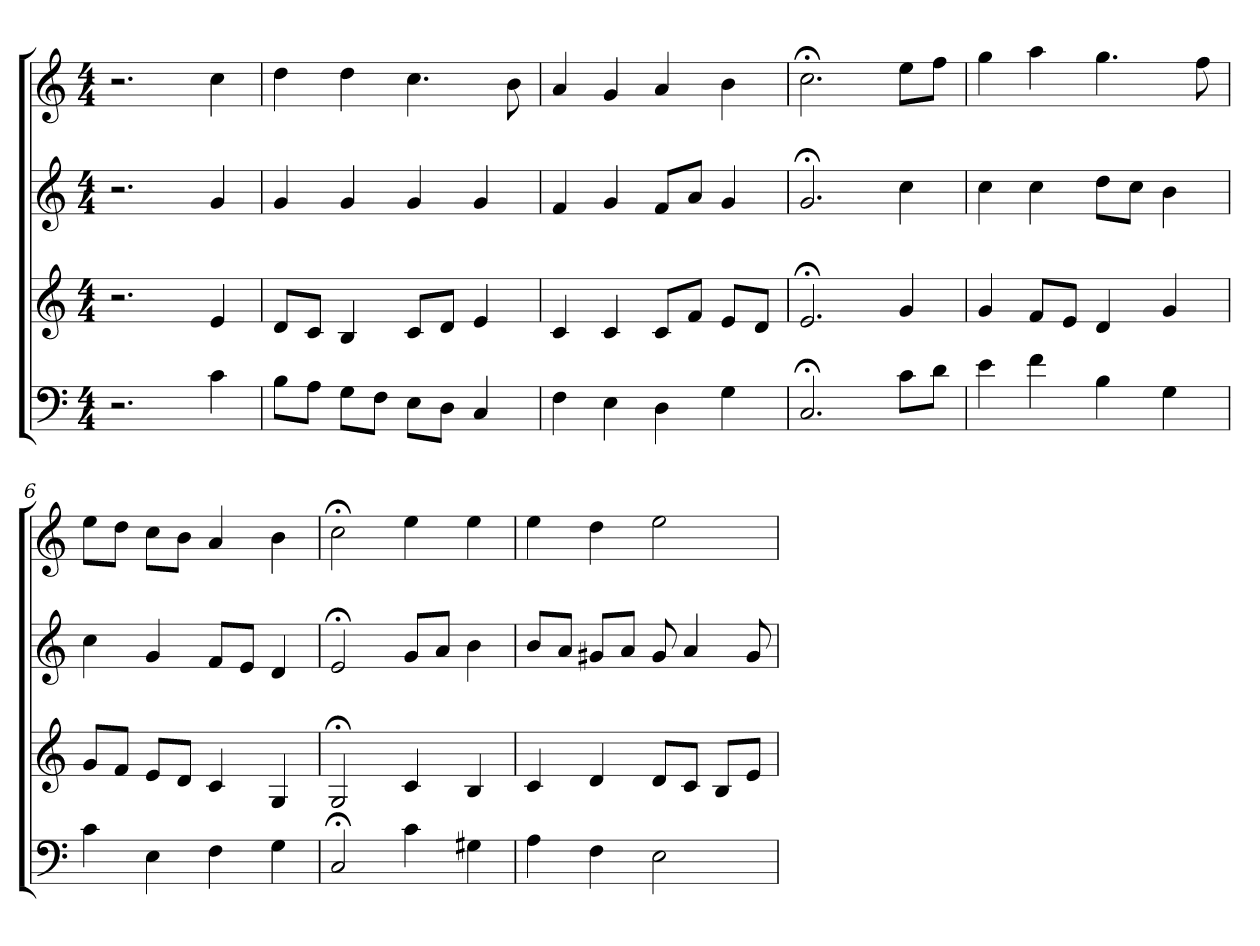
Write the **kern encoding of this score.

**kern	**kern	**kern	**kern
*part4	*part3	*part2	*part1
*staff4	*staff3	*staff2	*staff1
*clefF4	*clefG2	*clefG2	*clefG2
*k[]	*k[]	*k[]	*k[]
*C:	*C:	*C:	*C:
*M4/4	*M4/4	*M4/4	*M4/4
=1	=1	=1	=1
2.r	2.r	2.r	2.r
4c	4e	4g	4cc
=2	=2	=2	=2
8B\L	8d/L	4g	4dd
8A\J	8c/J	.	.
8G\L	4B	4g	4dd
8F\J	.	.	.
8E\L	8c/L	4g	4.cc
8D\J	8d/J	.	.
4C	4e	4g	.
.	.	.	8b
=3	=3	=3	=3
4F	4c	4f	4a
4E	4c	4g	4g
4D	8c/L	8f/L	4a
.	8f/J	8a/J	.
4G	8e/L	4g	4b
.	8d/J	.	.
=4	=4	=4	=4
2.C;<	2.e;<	2.g;<	2.cc;<
8c\L	4g	4cc	8ee\L
8d\J	.	.	8ff\J
=5	=5	=5	=5
4e	4g	4cc	4gg
4f	8f/L	4cc	4aa
.	8e/J	.	.
4B	4d	8dd\L	4.gg
.	.	8cc\J	.
4G	4g	4b	.
.	.	.	8ff
=6	=6	=6	=6
4c	8g/L	4cc	8ee\L
.	8f/J	.	8dd\J
4E	8e/L	4g	8cc\L
.	8d/J	.	8b\J
4F	4c	8f/L	4a
.	.	8e/J	.
4G	4G	4d	4b
=7	=7	=7	=7
2C;<	2G;<	2e;<	2cc;<
4c	4c	8g/L	4ee
.	.	8a/J	.
4G#X	4B	4b	4ee
=8	=8	=8	=8
4A	4c	8b/L	4ee
.	.	8a/J	.
4F	4d	8g#X/L	4dd
.	.	8a/J	.
2E	8d/L	8g#	2ee
.	8c/J	4a	.
.	8B/L	.	.
.	8e/J	8g#	.
=	=	=	=
*-	*-	*-	*-
